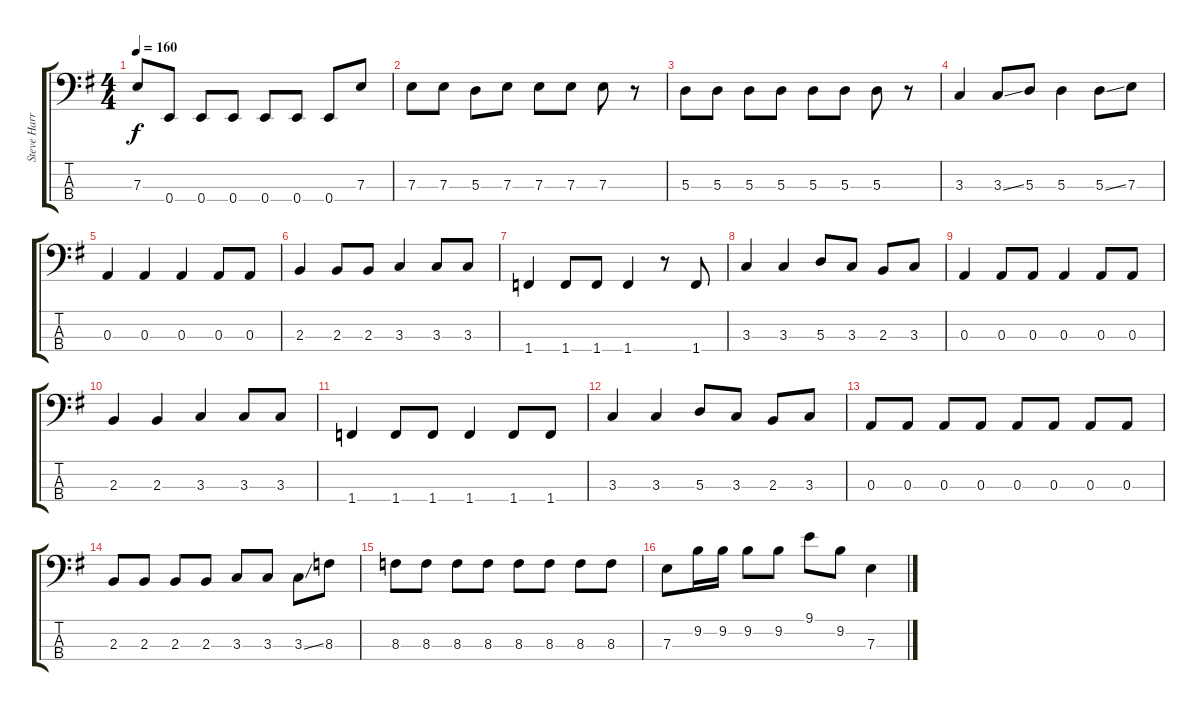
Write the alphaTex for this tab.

\track ("Steve Harris" "Steve Harr") {instrument electricbassfinger}
\staff {score tabs}
\tuning (G2 D2 A1 E1) {hide}
\ts (4 4)
\tempo 160
\clef f4
\ks g
7.3.8{dy f} 0.4.8 0.4.8 0.4.8 0.4.8 0.4.8 0.4.8 7.3.8 |
7.3.8 7.3.8 5.3.8 7.3.8 7.3.8 7.3.8 7.3.8 r.8 |
5.3.8 5.3.8 5.3.8 5.3.8 5.3.8 5.3.8 5.3.8 r.8 |
3.3.4 3.3{ss}.8 5.3.8 5.3.4 5.3{ss}.8 7.3.8 |
0.3.4 0.3.4 0.3.4 0.3.8 0.3.8 |
2.3.4 2.3.8 2.3.8 3.3.4 3.3.8 3.3.8 |
1.4.4 1.4.8 1.4.8 1.4.4 r.8 1.4.8 |
3.3.4 3.3.4 5.3.8 3.3.8 2.3.8 3.3.8 |
0.3.4 0.3.8 0.3.8 0.3.4 0.3.8 0.3.8 |
2.3.4 2.3.4 3.3.4 3.3.8 3.3.8 |
1.4.4 1.4.8 1.4.8 1.4.4 1.4.8 1.4.8 |
3.3.4 3.3.4 5.3.8 3.3.8 2.3.8 3.3.8 |
0.3.8 0.3.8 0.3.8 0.3.8 0.3.8 0.3.8 0.3.8 0.3.8 |
2.3.8 2.3.8 2.3.8 2.3.8 3.3.8 3.3.8 3.3{ss}.8 8.3.8 |
8.3.8 8.3.8 8.3.8 8.3.8 8.3.8 8.3.8 8.3.8 8.3.8 |
7.3.8 9.2.16 9.2.16 9.2.8 9.2.8 9.1.8 9.2.8 7.3.4
